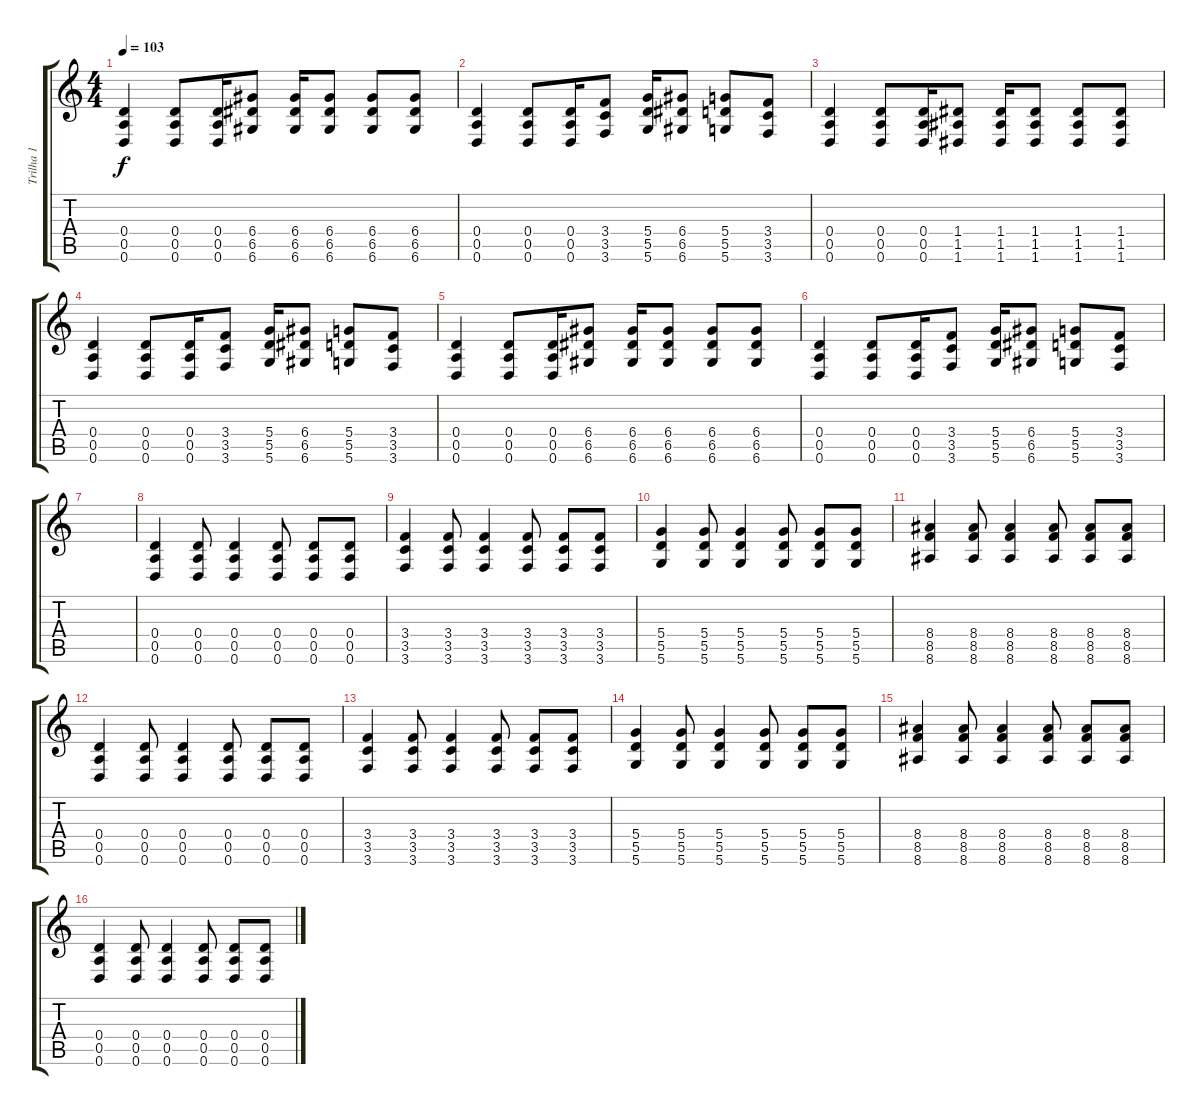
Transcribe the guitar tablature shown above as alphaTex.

\track ("Trilha 1" "Trilha 1") {instrument distortionguitar}
\staff {score tabs}
\tuning (E4 B3 G3 D3 A2 D2) {hide}
\ts (4 4)
\tempo 103
\clef g2
\ks c
(0.4 0.5 0.6).4{dy f} (0.4 0.5 0.6).8 (0.4 0.5 0.6).16 (6.4 6.5 6.6).8 (6.4 6.5 6.6).16 (6.4 6.5 6.6).8 (6.4 6.5 6.6).8 (6.4 6.5 6.6).8 |
(0.4 0.5 0.6).4 (0.4 0.5 0.6).8 (0.4 0.5 0.6).16 (3.4 3.5 3.6).8 (5.4 5.5 5.6).16 (6.4 6.5 6.6).8 (5.4 5.5 5.6).8 (3.4 3.5 3.6).8 |
(0.4 0.5 0.6).4 (0.4 0.5 0.6).8 (0.4 0.5 0.6).16 (1.4 1.5 1.6).8 (1.4 1.5 1.6).16 (1.4 1.5 1.6).8 (1.4 1.5 1.6).8 (1.4 1.5 1.6).8 |
(0.4 0.5 0.6).4 (0.4 0.5 0.6).8 (0.4 0.5 0.6).16 (3.4 3.5 3.6).8 (5.4 5.5 5.6).16 (6.4 6.5 6.6).8 (5.4 5.5 5.6).8 (3.4 3.5 3.6).8 |
(0.4 0.5 0.6).4 (0.4 0.5 0.6).8 (0.4 0.5 0.6).16 (6.4 6.5 6.6).8 (6.4 6.5 6.6).16 (6.4 6.5 6.6).8 (6.4 6.5 6.6).8 (6.4 6.5 6.6).8 |
(0.4 0.5 0.6).4 (0.4 0.5 0.6).8 (0.4 0.5 0.6).16 (3.4 3.5 3.6).8 (5.4 5.5 5.6).16 (6.4 6.5 6.6).8 (5.4 5.5 5.6).8 (3.4 3.5 3.6).8 |
|
(0.4 0.5 0.6).4 (0.4 0.5 0.6).8 (0.4 0.5 0.6).4 (0.4 0.5 0.6).8 (0.4 0.5 0.6).8 (0.4 0.5 0.6).8 |
(3.4 3.5 3.6).4 (3.4 3.5 3.6).8 (3.4 3.5 3.6).4 (3.4 3.5 3.6).8 (3.4 3.5 3.6).8 (3.4 3.5 3.6).8 |
(5.4 5.5 5.6).4 (5.4 5.5 5.6).8 (5.4 5.5 5.6).4 (5.4 5.5 5.6).8 (5.4 5.5 5.6).8 (5.4 5.5 5.6).8 |
(8.4 8.5 8.6).4 (8.4 8.5 8.6).8 (8.4 8.5 8.6).4 (8.4 8.5 8.6).8 (8.4 8.5 8.6).8 (8.4 8.5 8.6).8 |
(0.4 0.5 0.6).4 (0.4 0.5 0.6).8 (0.4 0.5 0.6).4 (0.4 0.5 0.6).8 (0.4 0.5 0.6).8 (0.4 0.5 0.6).8 |
(3.4 3.5 3.6).4 (3.4 3.5 3.6).8 (3.4 3.5 3.6).4 (3.4 3.5 3.6).8 (3.4 3.5 3.6).8 (3.4 3.5 3.6).8 |
(5.4 5.5 5.6).4 (5.4 5.5 5.6).8 (5.4 5.5 5.6).4 (5.4 5.5 5.6).8 (5.4 5.5 5.6).8 (5.4 5.5 5.6).8 |
(8.4 8.5 8.6).4 (8.4 8.5 8.6).8 (8.4 8.5 8.6).4 (8.4 8.5 8.6).8 (8.4 8.5 8.6).8 (8.4 8.5 8.6).8 |
(0.4 0.5 0.6).4 (0.4 0.5 0.6).8 (0.4 0.5 0.6).4 (0.4 0.5 0.6).8 (0.4 0.5 0.6).8 (0.4 0.5 0.6).8
